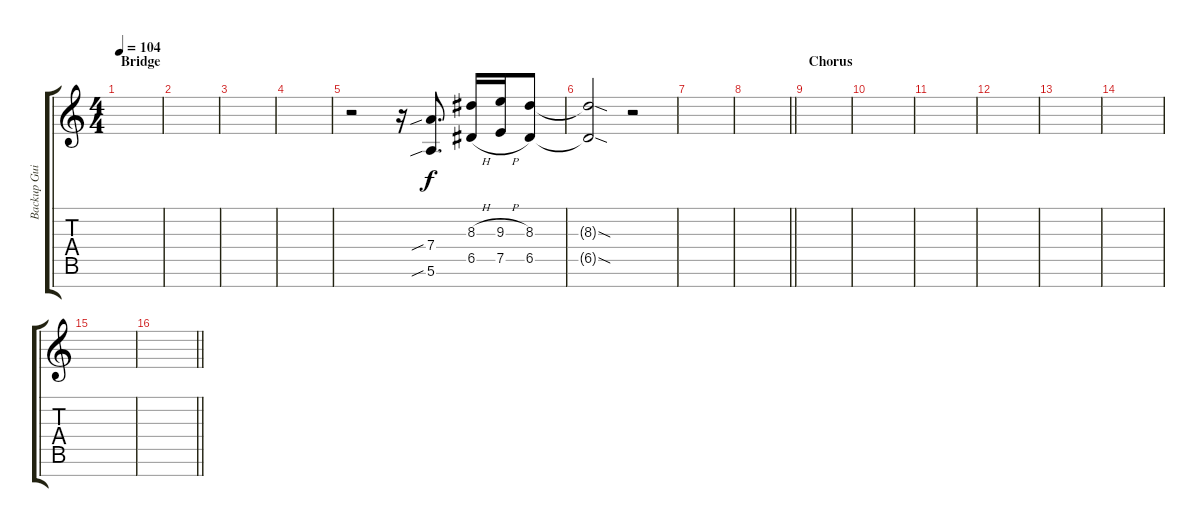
\track ("Backup Guitar" "Backup Gui") {instrument distortionguitar}
\staff {score tabs}
\tuning (E4 B3 G3 D3 A2 E2 B1) {hide}
\ts (4 4)
\section ("" "Bridge")
\tempo 104
\clef g2
\ks c
|
|
|
|
r.2{volume 13 balance 8 instrument distortionguitar} r.16 (7.4{sib} 5.6{sib}).8{d} (8.3{h} 6.5{h}).16 (9.3{h} 7.5{h}).16 (8.3 6.5).8 |
(8.3{sod t} 6.5{sod t}).2 r.2 |
|
\barLineRight lightlight
|
\section ("" "Chorus")
|
|
|
|
|
|
|
\barLineRight lightlight
